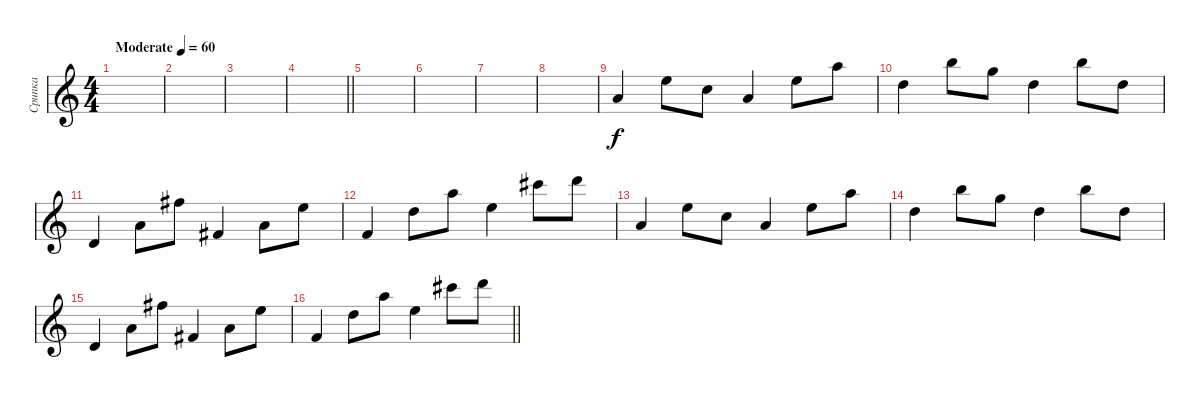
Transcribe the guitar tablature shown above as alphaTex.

\track ("Срипка" "Срипка") {instrument violin}
\staff {score}
\tuning (E5 A4 D4 G3) {hide}
\ts (4 4)
\tempo (60 "Moderate")
\clef g2
\ks c
|
|
|
\barLineRight lightlight
|
|
|
|
|
14.4.4 14.3.8 10.3.8 14.4.4 14.3.8 12.2.8 |
12.3.4 14.2.8 10.2.8 12.3.4 14.2.8 12.3.8 |
7.4.4 7.3.8 9.2.8 11.4.4 7.3.8 7.2.8 |
10.4.4 12.3.8 12.2.8 14.3.4 16.2.8 17.2.8 |
14.4.4 14.3.8 10.3.8 14.4.4 14.3.8 12.2.8 |
12.3.4 14.2.8 10.2.8 12.3.4 14.2.8 12.3.8 |
7.4.4 7.3.8 9.2.8 11.4.4 7.3.8 7.2.8 |
\barLineRight lightlight
10.4.4 12.3.8 12.2.8 14.3.4 16.2.8 17.2.8
